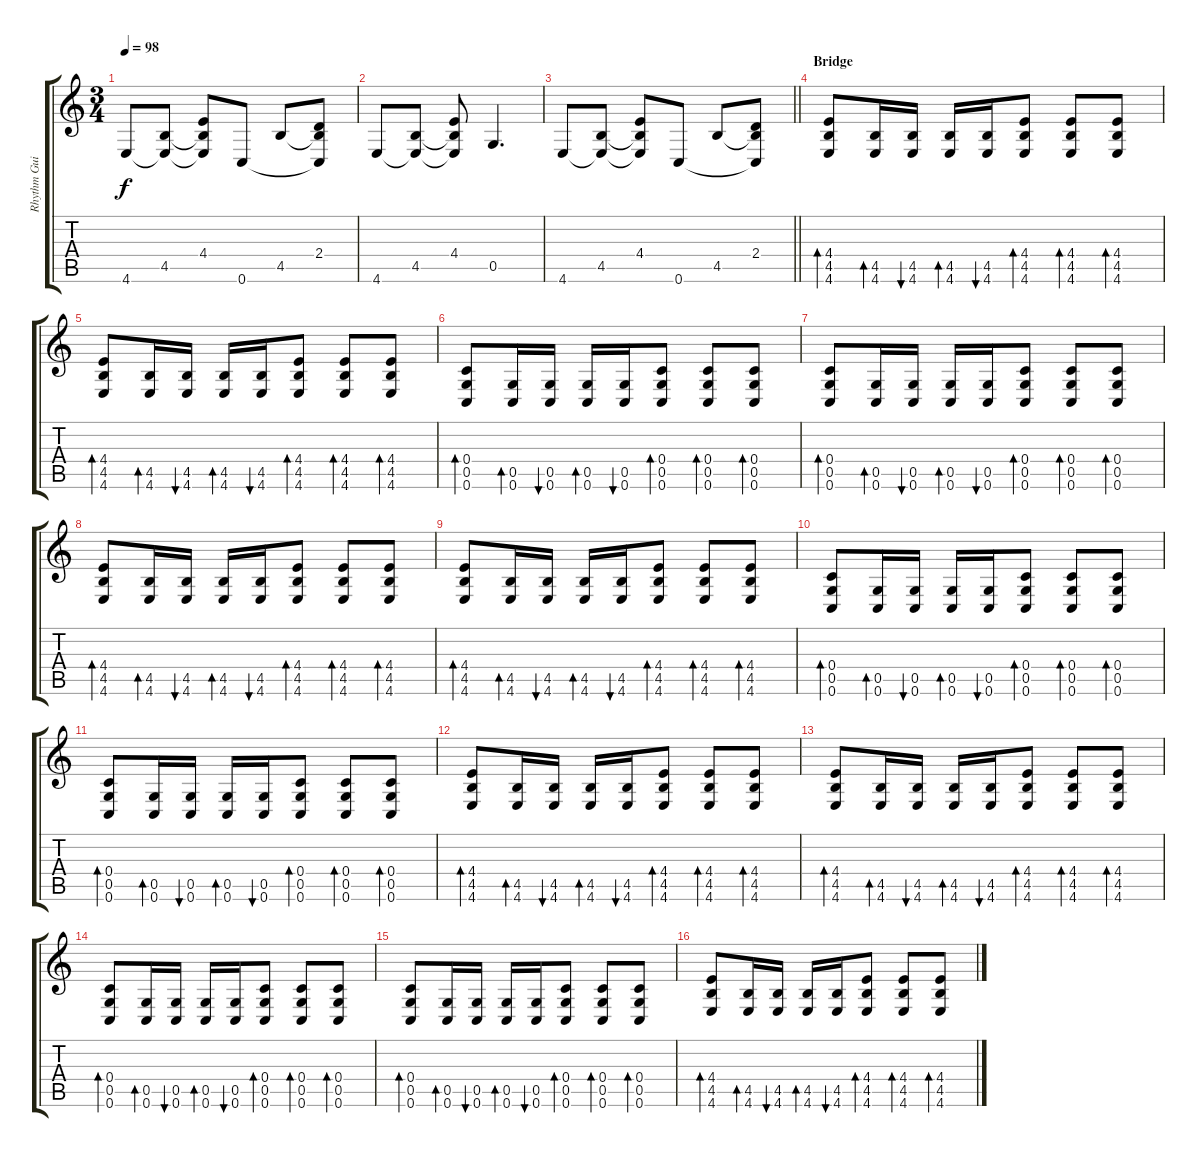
\track ("Rhythm Guitar" "Rhythm Gui") {instrument acousticguitarsteel}
\staff {score tabs}
\tuning (D4 A3 F3 C3 G2 C2) {hide}
\ts (3 4)
\tempo 98
\clef g2
\ks c
4.6.8{dy f} (4.5 4.6{t}).8 (4.4 4.5{t} 4.6{t}).8 0.6.8 4.5.8 (2.4 4.5{t} 0.6{t}).8 |
4.6.8 (4.5 4.6{t}).8 (4.4 4.5{t} 4.6{t}).8 0.5.4{d} |
\barLineRight lightlight
4.6.8 (4.5 4.6{t}).8 (4.4 4.5{t} 4.6{t}).8 0.6.8 4.5.8 (2.4 4.5{t} 0.6{t}).8 |
\section ("" "Bridge")
(4.4 4.5 4.6).8{bd 60 volume 9} (4.5 4.6).16{bd 60} (4.5 4.6).16{bu 60} (4.5 4.6).16{bd 60} (4.5 4.6).16{bu 60} (4.4 4.5 4.6).8{bd 60} (4.4 4.5 4.6).8{bd 60} (4.4 4.5 4.6).8{bd 60} |
(4.4 4.5 4.6).8{bd 60} (4.5 4.6).16{bd 60} (4.5 4.6).16{bu 60} (4.5 4.6).16{bd 60} (4.5 4.6).16{bu 60} (4.4 4.5 4.6).8{bd 60} (4.4 4.5 4.6).8{bd 60} (4.4 4.5 4.6).8{bd 60} |
(0.4 0.5 0.6).8{bd 60} (0.5 0.6).16{bd 60} (0.5 0.6).16{bu 60} (0.5 0.6).16{bd 60} (0.5 0.6).16{bu 60} (0.4 0.5 0.6).8{bd 60} (0.4 0.5 0.6).8{bd 60} (0.4 0.5 0.6).8{bd 60} |
(0.4 0.5 0.6).8{bd 60} (0.5 0.6).16{bd 60} (0.5 0.6).16{bu 60} (0.5 0.6).16{bd 60} (0.5 0.6).16{bu 60} (0.4 0.5 0.6).8{bd 60} (0.4 0.5 0.6).8{bd 60} (0.4 0.5 0.6).8{bd 60} |
(4.4 4.5 4.6).8{bd 60} (4.5 4.6).16{bd 60} (4.5 4.6).16{bu 60} (4.5 4.6).16{bd 60} (4.5 4.6).16{bu 60} (4.4 4.5 4.6).8{bd 60} (4.4 4.5 4.6).8{bd 60} (4.4 4.5 4.6).8{bd 60} |
(4.4 4.5 4.6).8{bd 60} (4.5 4.6).16{bd 60} (4.5 4.6).16{bu 60} (4.5 4.6).16{bd 60} (4.5 4.6).16{bu 60} (4.4 4.5 4.6).8{bd 60} (4.4 4.5 4.6).8{bd 60} (4.4 4.5 4.6).8{bd 60} |
(0.4 0.5 0.6).8{bd 60} (0.5 0.6).16{bd 60} (0.5 0.6).16{bu 60} (0.5 0.6).16{bd 60} (0.5 0.6).16{bu 60} (0.4 0.5 0.6).8{bd 60} (0.4 0.5 0.6).8{bd 60} (0.4 0.5 0.6).8{bd 60} |
(0.4 0.5 0.6).8{bd 60} (0.5 0.6).16{bd 60} (0.5 0.6).16{bu 60} (0.5 0.6).16{bd 60} (0.5 0.6).16{bu 60} (0.4 0.5 0.6).8{bd 60} (0.4 0.5 0.6).8{bd 60} (0.4 0.5 0.6).8{bd 60} |
(4.4 4.5 4.6).8{bd 60} (4.5 4.6).16{bd 60} (4.5 4.6).16{bu 60} (4.5 4.6).16{bd 60} (4.5 4.6).16{bu 60} (4.4 4.5 4.6).8{bd 60} (4.4 4.5 4.6).8{bd 60} (4.4 4.5 4.6).8{bd 60} |
(4.4 4.5 4.6).8{bd 60} (4.5 4.6).16{bd 60} (4.5 4.6).16{bu 60} (4.5 4.6).16{bd 60} (4.5 4.6).16{bu 60} (4.4 4.5 4.6).8{bd 60} (4.4 4.5 4.6).8{bd 60} (4.4 4.5 4.6).8{bd 60} |
(0.4 0.5 0.6).8{bd 60} (0.5 0.6).16{bd 60} (0.5 0.6).16{bu 60} (0.5 0.6).16{bd 60} (0.5 0.6).16{bu 60} (0.4 0.5 0.6).8{bd 60} (0.4 0.5 0.6).8{bd 60} (0.4 0.5 0.6).8{bd 60} |
(0.4 0.5 0.6).8{bd 60} (0.5 0.6).16{bd 60} (0.5 0.6).16{bu 60} (0.5 0.6).16{bd 60} (0.5 0.6).16{bu 60} (0.4 0.5 0.6).8{bd 60} (0.4 0.5 0.6).8{bd 60} (0.4 0.5 0.6).8{bd 60} |
(4.4 4.5 4.6).8{bd 60} (4.5 4.6).16{bd 60} (4.5 4.6).16{bu 60} (4.5 4.6).16{bd 60} (4.5 4.6).16{bu 60} (4.4 4.5 4.6).8{bd 60} (4.4 4.5 4.6).8{bd 60} (4.4 4.5 4.6).8{bd 60}
